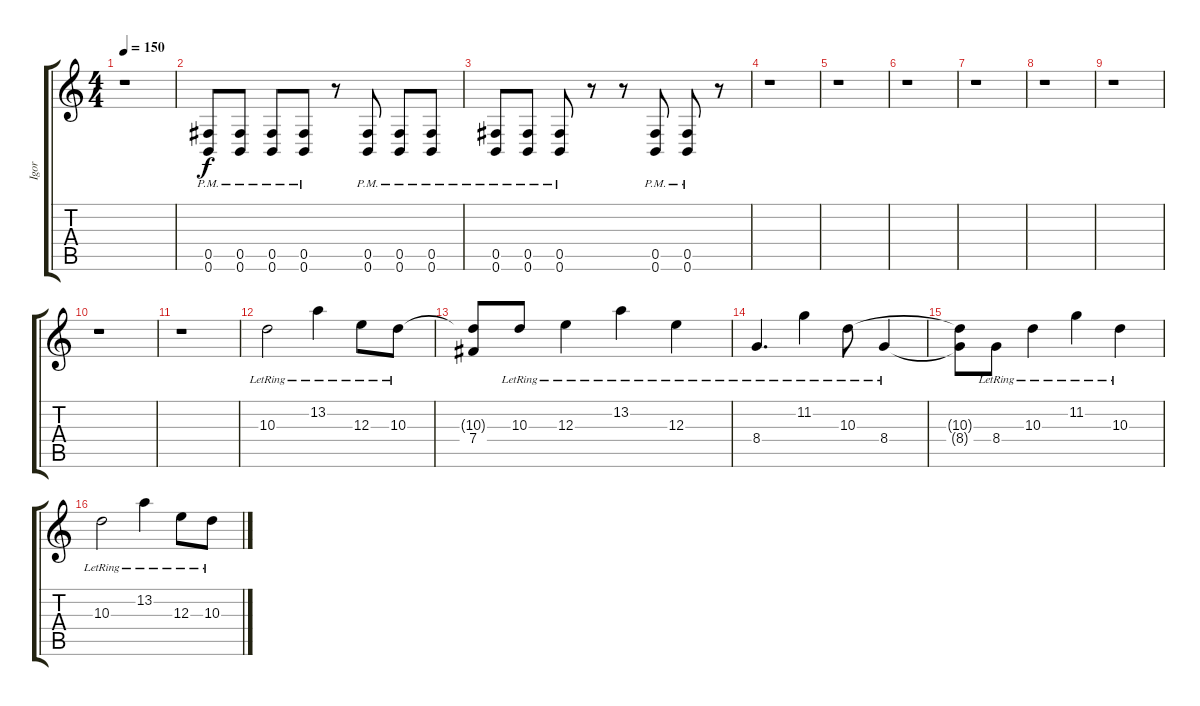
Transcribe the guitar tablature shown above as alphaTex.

\track ("Igor" "Igor") {instrument distortionguitar}
\staff {score tabs}
\tuning (Db4 Ab3 E3 B2 Gb2 B1) {hide}
\ts (4 4)
\tempo 150
\clef g2
\ks c
r.1{dy f} |
(0.5{pm} 0.6{pm}).8 (0.5{pm} 0.6{pm}).8 (0.5{pm} 0.6{pm}).8 (0.5{pm} 0.6{pm}).8 r.8 (0.5{pm} 0.6{pm}).8 (0.5{pm} 0.6{pm}).8 (0.5{pm} 0.6{pm}).8 |
(0.5{pm} 0.6{pm}).8 (0.5{pm} 0.6{pm}).8 (0.5{pm} 0.6{pm}).8 r.8 r.8 (0.5{pm} 0.6{pm}).8 (0.5{pm} 0.6{pm}).8 r.8 |
r.1 |
r.1 |
r.1 |
r.1 |
r.1 |
r.1 |
r.1 |
r.1 |
10.3{lr}.2{volume 10 instrument electricguitarclean} 13.2{lr}.4 12.3{lr}.8 10.3{lr}.8 |
(10.3{t} 7.4).8 10.3{lr}.8 12.3{lr}.4 13.2{lr}.4 12.3{lr}.4 |
8.4{lr}.4{d} 11.2{lr}.4 10.3{lr}.8 8.4{lr}.4 |
(10.3{t} 8.4{t}).8 8.4{lr}.8 10.3{lr}.4 11.2{lr}.4 10.3{lr}.4 |
10.3{lr}.2 13.2{lr}.4 12.3{lr}.8 10.3{lr}.8
